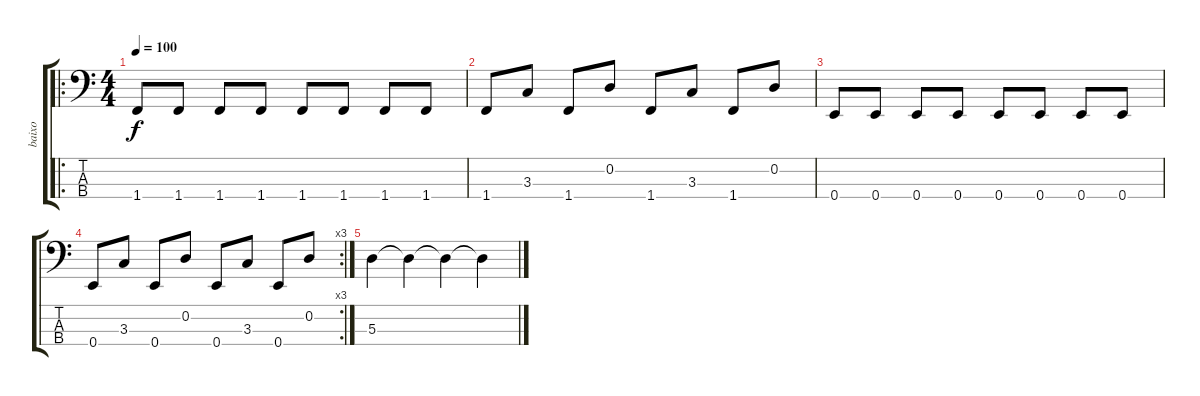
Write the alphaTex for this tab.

\track ("baixo" "baixo") {instrument electricbassfinger}
\staff {score tabs}
\tuning (G2 D2 A1 E1) {hide}
\ro
\ts (4 4)
\tempo 100
\clef f4
\ks c
1.4.8{dy f} 1.4.8 1.4.8 1.4.8 1.4.8 1.4.8 1.4.8 1.4.8 |
1.4.8 3.3.8 1.4.8 0.2.8 1.4.8 3.3.8 1.4.8 0.2.8 |
0.4.8 0.4.8 0.4.8 0.4.8 0.4.8 0.4.8 0.4.8 0.4.8 |
\rc 3
0.4.8 3.3.8 0.4.8 0.2.8 0.4.8 3.3.8 0.4.8 0.2.8 |
5.3.4 5.3{t}.4 5.3{t}.4 5.3{t}.4
